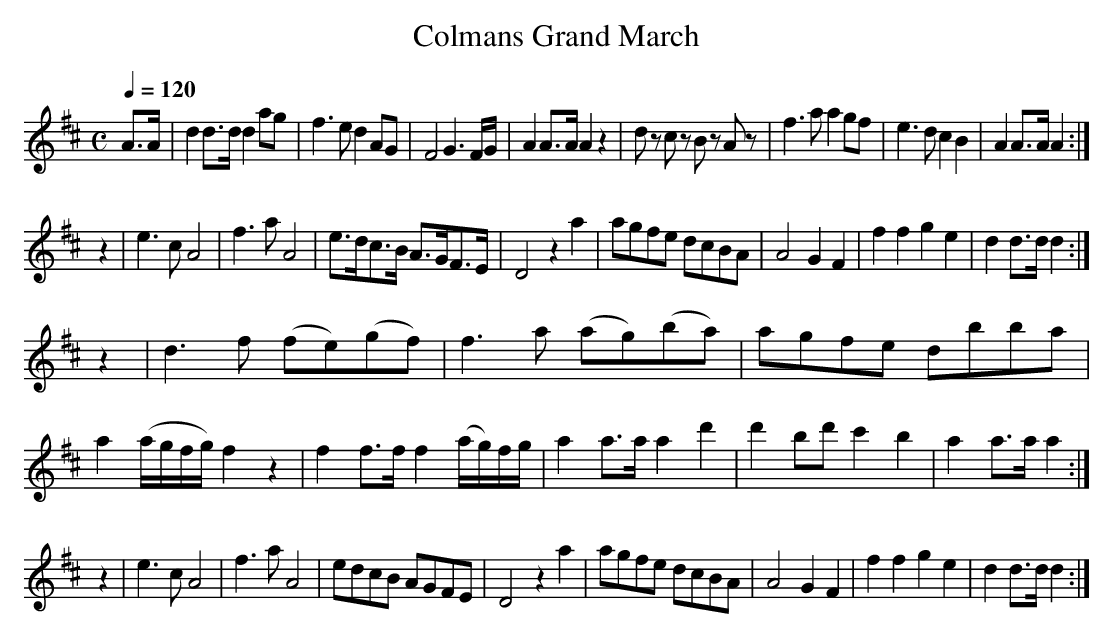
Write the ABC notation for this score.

X:1
T:Colmans Grand March
M:C
L:1/8
Q:1/4=120
K:D
A>A|d2 d>d d2  ag       |f3e   d2  AG |F4      G3F/G/|A2  A>A       A2\
z2 |dz cz  Bz  Az       |f3a   a2  gf |e3d     c2 B2 |A2  A>A       A2:|
z2 |e3c    A4           |f3a   A4     |e>dc>B  A>GF>E|D4            z2\
a2 |agfe   dcBA         |A4    G2  F2 |f2  f2  g2 e2 |d2  d>d       d2:|
z2 |d3f   (fe)(gf)      |f3a  (ag)(ba)|agfe    dbba  |a2 (a/g/f/g/) f2\
z2 |f2f>f  f2 (a/g/)f/g/|a2a>a a2  d'2|d'2 bd' c'2b2 |a2  a>a       a2:|
z2 |e3c    A4           |f3a   A4     |edcB    AGFE  |D4            z2\
a2 |agfe   dcBA         |A4    G2  F2 |f2  f2  g2 e2 |d2  d>d       d2:|
